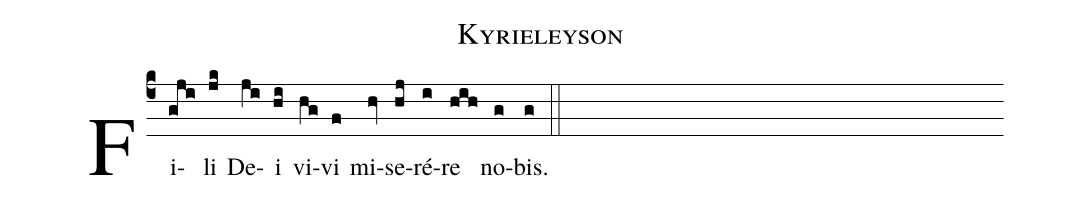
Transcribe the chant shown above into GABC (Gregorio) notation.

name: Kyrieleyson;
%%
(c4) Fi(gji)li(jk) De(ji)i(hi) vi(hg)vi(f) mi(hv)se(hj)ré(i)re(hih) no(g)bis.(g) (::)
